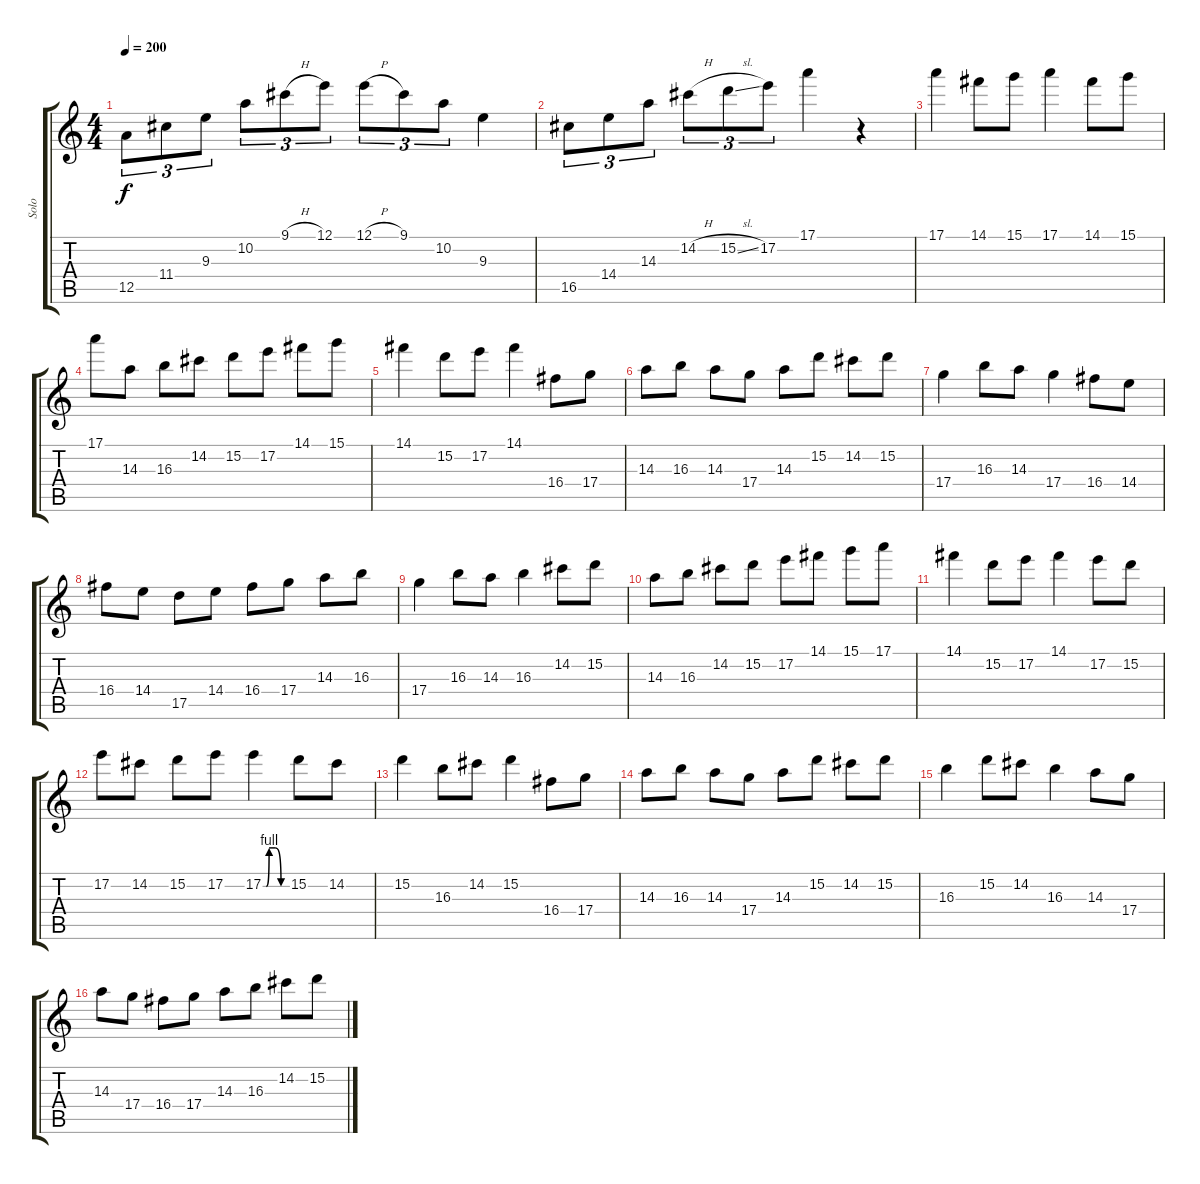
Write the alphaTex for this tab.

\track ("Solo" "Solo") {instrument distortionguitar}
\staff {score tabs}
\tuning (E4 B3 G3 D3 A2 E2) {hide}
\ts (4 4)
\tempo 200
\clef g2
\ks c
12.5.8{tu (3 2) dy f} 11.4.8{tu (3 2)} 9.3.8{tu (3 2)} 10.2.8{tu (3 2)} 9.1{h}.8{tu (3 2)} 12.1.8{tu (3 2)} 12.1{h}.8{tu (3 2)} 9.1.8{tu (3 2)} 10.2.8{tu (3 2)} 9.3.4 |
16.5.8{tu (3 2)} 14.4.8{tu (3 2)} 14.3.8{tu (3 2)} 14.2{h}.8{tu (3 2)} 15.2{sl}.8{tu (3 2)} 17.2.8{tu (3 2)} 17.1.4 r.4 |
17.1.4 14.1.8 15.1.8 17.1.4 14.1.8 15.1.8 |
17.1.8 14.3.8 16.3.8 14.2.8 15.2.8 17.2.8 14.1.8 15.1.8 |
14.1.4 15.2.8 17.2.8 14.1.4 16.4.8 17.4.8 |
14.3.8 16.3.8 14.3.8 17.4.8 14.3.8 15.2.8 14.2.8 15.2.8 |
17.4.4 16.3.8 14.3.8 17.4.4 16.4.8 14.4.8 |
16.4.8 14.4.8 17.5.8 14.4.8 16.4.8 17.4.8 14.3.8 16.3.8 |
17.4.4 16.3.8 14.3.8 16.3.4 14.2.8 15.2.8 |
14.3.8 16.3.8 14.2.8 15.2.8 17.2.8 14.1.8 15.1.8 17.1.8 |
14.1.4 15.2.8 17.2.8 14.1.4 17.2.8 15.2.8 |
17.2.8 14.2.8 15.2.8 17.2.8 17.2{be (custom 0 0 8 0 15 4 30 4 45 0 60 0)}.4 15.2.8 14.2.8 |
15.2.4 16.3.8 14.2.8 15.2.4 16.4.8 17.4.8 |
14.3.8 16.3.8 14.3.8 17.4.8 14.3.8 15.2.8 14.2.8 15.2.8 |
16.3.4 15.2.8 14.2.8 16.3.4 14.3.8 17.4.8 |
14.3.8 17.4.8 16.4.8 17.4.8 14.3.8 16.3.8 14.2.8 15.2.8
